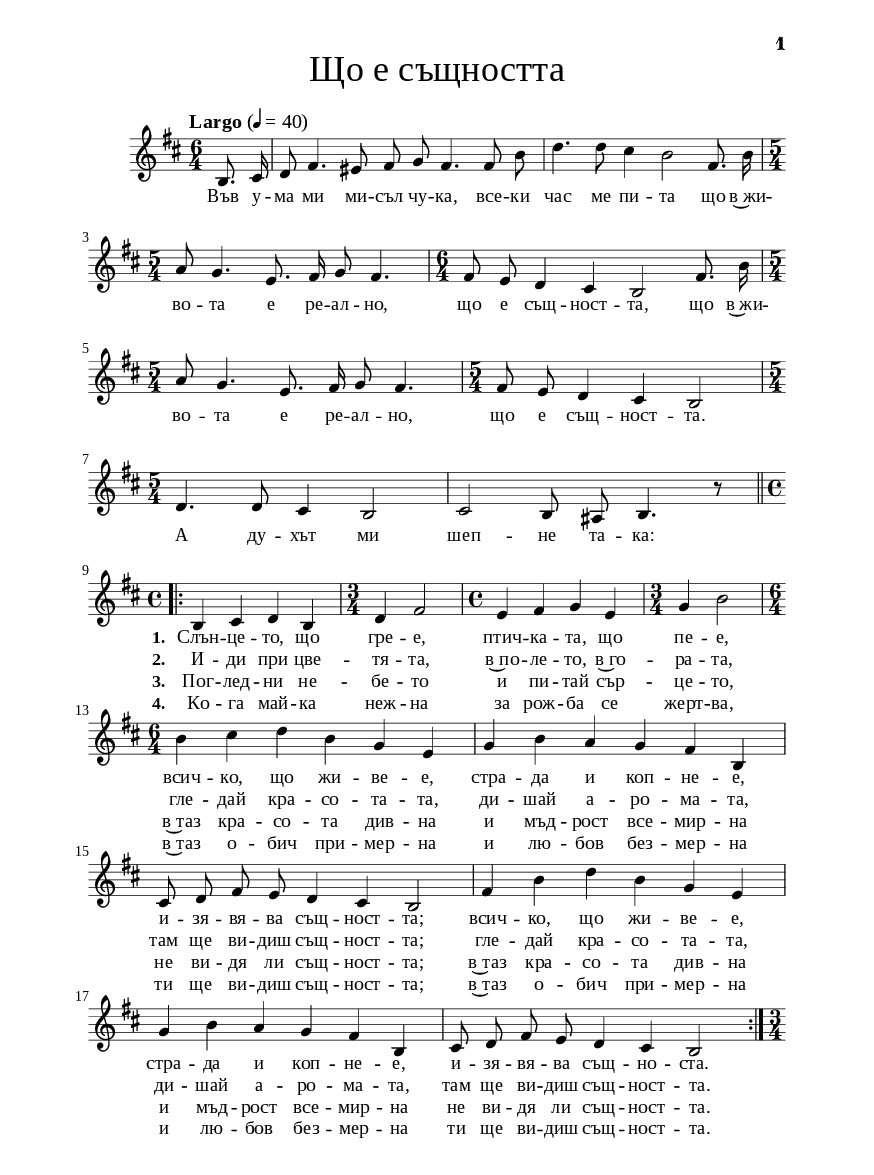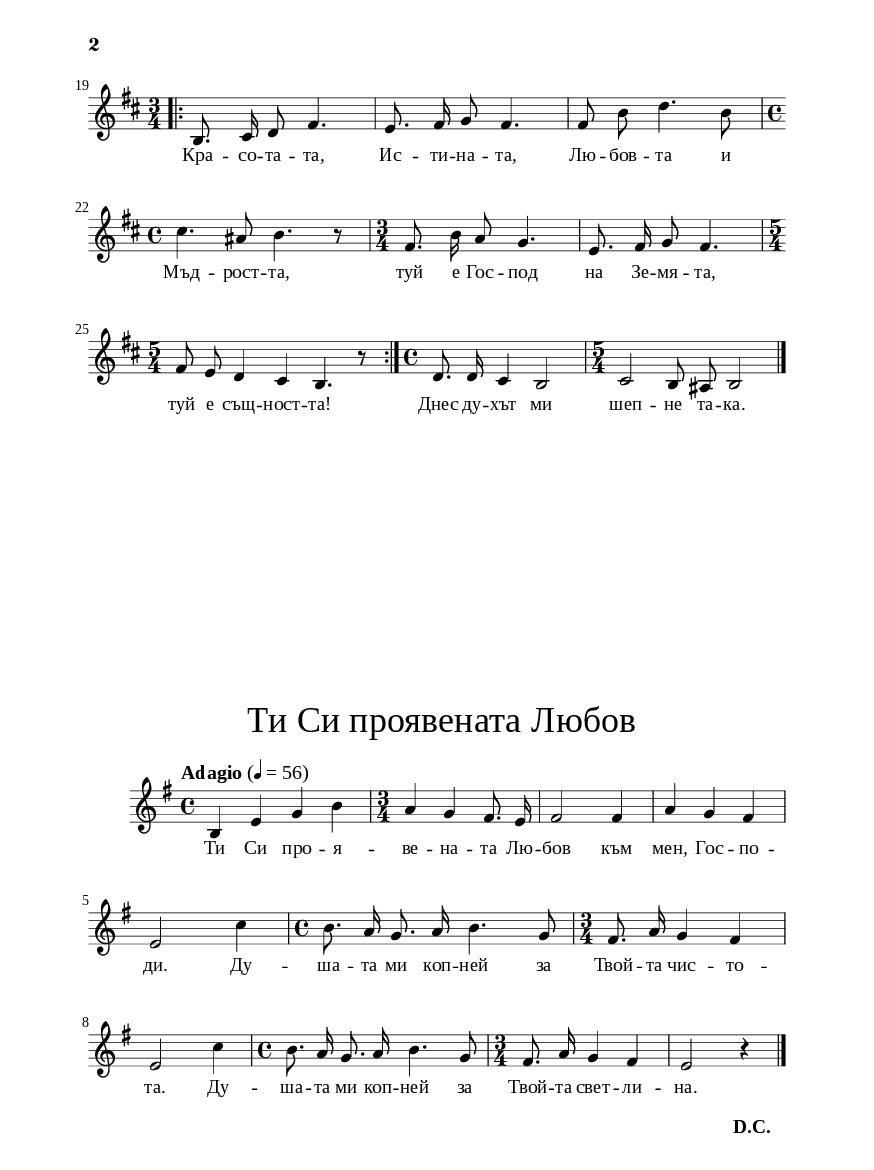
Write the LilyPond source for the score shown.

\version "2.24.4"

% include paper part and global functions
\include "include/globals.ily"

\bookpart {
  \label #'ref068
  \tocItem \markup "Що е същността"
  \include "include/bookpart-paper.ily"

  \header {
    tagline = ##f
  }

  \score {
    \include "include/score-layout.ily"

    \new Voice \absolute {
      \clef treble
      \key b \minor
      \time 6/4
      \tempoFunc "Largo" 4 "40"
      \partial 4
      \autoBeamOff

      b8. cis'16| d'8 fis'4. eis'8 fis'8 g'8 fis'4. fis'8 b'8| d''4. d''8 cis''4 b'2 fis'8. b'16 | \break

      \time 5/4  a'8 g'4. e'8. fis'16 g'8 fis'4. | \time 6/4 fis'8 e'8 d'4 cis'4 b2 fis'8. b'16 \time 5/4 | \break

      \time 5/4  a'8 g'4. e'8. fis'16 g'8 fis'4. | \time 5/4 fis'8 e'8 d'4 cis'4 b2 | \break

      \time 5/4 d'4. d'8 cis'4 b2 | cis'2 b8 ais8 b4. r8 | \break

      \bar ".|:-||"

      \time 4/4 b4 cis'4 d'4 b4 | \time 3/4 d'4 fis'2 | \time 4/4 e'4 fis' g' e' | \time 3/4 g'4 b'2  \break


      \time 6/4 b'4 cis''4 d'' b' g' e' | g' b' a' g' fis' b | \break

      cis'8 d' fis' e' d'4 cis' b2 | fis'4 b' d'' b' g' e' |\break

      g'4 b'4 a'4 g'4 fis'4 b |  cis'8 d' fis' e' d'4 cis'4 b2 | \break



      \time 3/4


      \bar ":|.|:"  b8. cis'16 d'8 fis'4. | e'8. fis'16 g'8 fis'4. | fis'8 b'8 d''4. b'8| \break

      \time 4/4 cis''4. ais'8 b'4. r8 | \time 3/4 fis'8. b'16 a'8 g'4. | e'8. fis'16 g'8 fis'4. | \break

      \time 5/4	fis'8 e' d'4 cis' b4. r8 \bar ":|." | \time 4/4 d'8. d'16 cis'4 b2 | \time 5/4 cis'2 b8 ais8 b2 |  \bar "|." \break


    }

    \addlyrics {
      Във у -- ма ми ми -- съл чу -- ка, все -- ки час ме пи -- та
      що в~жи -- во -- та е ре -- ал -- но, що е същ -- ност -- та,
      що в~жи -- во -- та е ре -- ал -- но, що е същ -- ност -- та.
      А ду -- хът ми шеп  -- не та  -- ка:

      \set stanza = "1. " Слън  -- це  -- то, що гре -- е, птич -- ка -- та, що пе -- е,

      всич -- ко, що жи -- ве -- е, стра -- да и коп -- не -- е,

      и -- зя -- вя -- ва  същ -- ност -- та;   всич -- ко, що жи -- ве -- е, стра -- да и коп -- не -- е,

      и -- зя -- вя -- ва същ -- но -- ста.

      Кра  -- со  -- та  -- та, Ис  -- ти  -- на  -- та, Лю -- бов  -- та и Мъд  -- рост  -- та,

      туй е Гос  -- под на Зе  -- мя  -- та, туй е същ  -- ност  -- та! Днес ду  -- хът ми шеп  -- не та  -- ка.
    }

    \addlyrics {
      " " " " " " " " " " " " " " " "

      " " " " " " " " " " " " " " " "

      " " " " " " " " " " " " " " " " " "

      " " " " " " " " " " " " " " " " " " " " " " " " " " " "

      " " " " " " " " " " " " " " " " " " \set stanza = "2. " И -- ди при цве -- тя -- та, в~по -- ле -- то, в~го -- ра -- та,
      гле -- дай кра -- со -- та -- та, ди -- шай а -- ро -- ма -- та, там ще ви -- диш същ -- ност  -- та;
      гле -- дай кра -- со -- та -- та, ди -- шай а -- ро -- ма -- та, там ще ви -- диш същ -- ност  -- та.

      " " " " " " " " " " " " " " " " " "

      " " " " " " " " " " " " " " " " " "
    }

    \addlyrics {
      " " " " " " " " " " " " " " " "

      " " " " " " " " " " " " " " " "

      " " " " " " " " " " " " " " " " " "

      " " " " " " " " " " " " " " " " " " " " " " " " " " " "

      " " " " " " " " " " " " " " " " " " \set stanza = "3. " Пог -- лед  -- ни не -- бе -- то и пи -- тай сър -- це -- то,
      в~таз кра -- со -- та див -- на и мъд -- рост все -- мир -- на не ви -- дя ли същ -- ност -- та;  в~таз кра -- со -- та див -- на и мъд -- рост все -- мир -- на не ви -- дя ли същ -- ност -- та.

      " " " " " " " " " " " " " " " " " "

      " " " " " " " " " " " " " " " " " "
    }

    \addlyrics {
      " " " " " " " " " " " " " " " "

      " " " " " " " " " " " " " " " "

      " " " " " " " " " " " " " " " " " "

      " " " " " " " " " " " " " " " " " " " " " " " " " " " "

      " " " " " " " " " " " " " " " " " "     \set stanza = "4. " Кo --  га май -- ка неж -- на за рож -- ба се жерт -- ва,
      в~таз о -- бич при -- мер -- на и лю -- бов без -- мер -- на
      ти ще ви -- диш същ -- ност -- та;
      в~таз о -- бич при -- мер -- на и лю -- бов без -- мер -- на
      ти ще ви -- диш същ -- ност -- та.

      " " " " " " " " " " " " " " " " " "

      " " " " " " " " " " " " " " " " " "
    }

    \header {
      title = \titleFunc #'ref_desc_4 "Що е същността" "Što e săštnostta"
    }

    \midi{}

  } % score


\markup \vspace #12

  \label #'ref055_2
  \tocItem \markup "Ти Си проявената Любов"
  \include "include/bookpart-paper.ily"
  \score {
    \include "include/score-layout.ily"

    \new Voice \absolute  {
      \clef treble
      \key e \minor
      \time 4/4
      \tempoFunc "Adagio" 4 "56"
      \autoBeamOff
      b4 e' g' b' | \time 3/4  a'4 g' fis'8. e'16 |
      fis'2 fis'4 |

      a'4 g' fis' \break |

      e'2 c''4 |

      \time 4/4  b'8. a'16 g'8. a'16 b'4. g'8   |
      \time 3/4  fis'8. a'16 g'4 fis' \break|  e'2 c''4   |

      \time 4/4  b'8. a'16 g'8. a'16 b'4. g'8 | \time 3/4  fis'8. a'16 g'4 fis' | e'2 r4 \bar "|."
    }

    \addlyrics {
      Ти Си про -- я -- ве -- на -- та Лю -- бов към мен, Гос -- по --
      ди. Ду -- ша -- та ми коп -- ней за Твой -- та чис -- то --
      та. Ду -- ша -- та ми коп -- ней за Твой -- та свет -- ли -- на.
    }

    \header {
      title = \titleFunc #'ref_desc_4 " Ти Си проявената Любов" "Ti Si projavenata Ljubov"
    }

    \midi{}

  } % score
  \markup \dc-one "D.C."


} % bookpart
